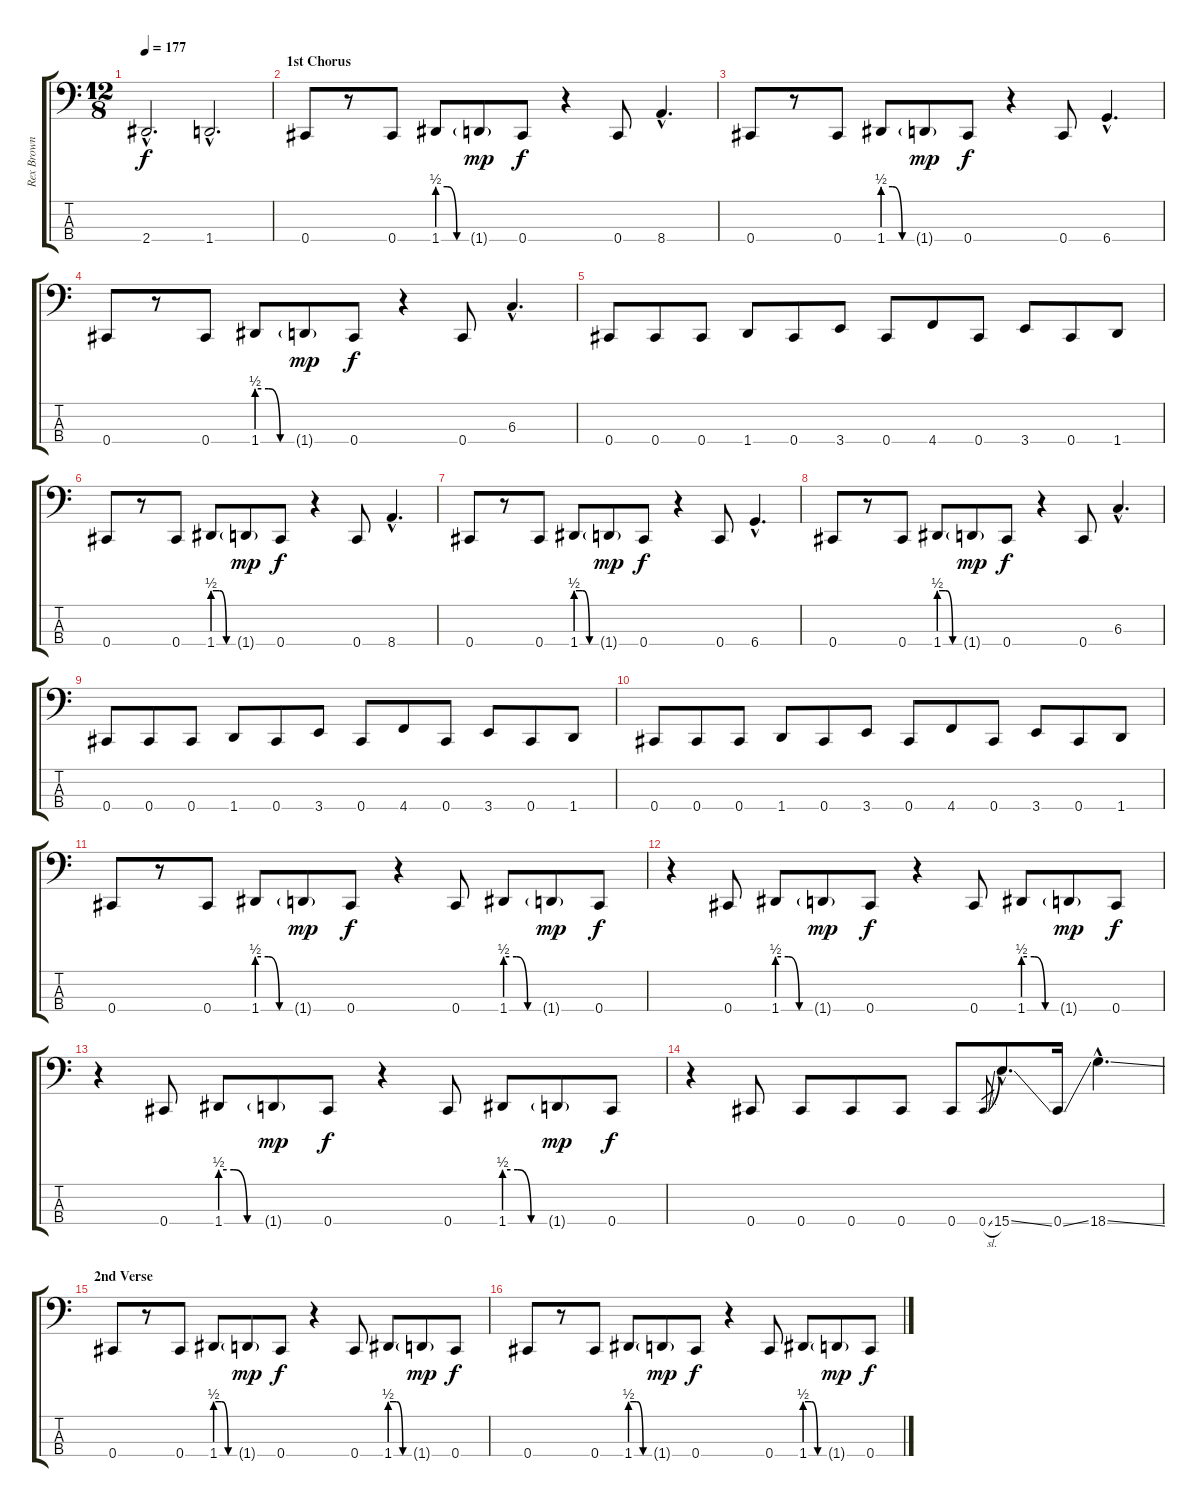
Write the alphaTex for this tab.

\track ("Rex Brown" "Rex Brown") {instrument electricbassfinger}
\staff {score tabs}
\tuning (E2 B1 Gb1 Db1) {hide}
\ts (12 8)
\tempo 177
\clef f4
\ks c
2.4{hac}.2{d dy f} 1.4{hac}.2{d} |
\section ("" "1st Chorus")
0.4.8 r.8 0.4.8 1.4{be (custom 0 2 20 2 40 0 60 0)}.8 1.4{g}.8{dy mp} 0.4.8{dy f} r.4 0.4.8 8.4{hac}.4{d} |
0.4.8 r.8 0.4.8 1.4{be (custom 0 2 20 2 40 0 60 0)}.8 1.4{g}.8{dy mp} 0.4.8{dy f} r.4 0.4.8 6.4{hac}.4{d} |
0.4.8 r.8 0.4.8 1.4{be (custom 0 2 20 2 40 0 60 0)}.8 1.4{g}.8{dy mp} 0.4.8{dy f} r.4 0.4.8 6.3{hac}.4{d} |
0.4.8 0.4.8 0.4.8 1.4.8 0.4.8 3.4.8 0.4.8 4.4.8 0.4.8 3.4.8 0.4.8 1.4.8 |
0.4.8 r.8 0.4.8 1.4{be (custom 0 2 20 2 40 0 60 0)}.8 1.4{g}.8{dy mp} 0.4.8{dy f} r.4 0.4.8 8.4{hac}.4{d} |
0.4.8 r.8 0.4.8 1.4{be (custom 0 2 20 2 40 0 60 0)}.8 1.4{g}.8{dy mp} 0.4.8{dy f} r.4 0.4.8 6.4{hac}.4{d} |
0.4.8 r.8 0.4.8 1.4{be (custom 0 2 20 2 40 0 60 0)}.8 1.4{g}.8{dy mp} 0.4.8{dy f} r.4 0.4.8 6.3{hac}.4{d} |
0.4.8 0.4.8 0.4.8 1.4.8 0.4.8 3.4.8 0.4.8 4.4.8 0.4.8 3.4.8 0.4.8 1.4.8 |
0.4.8 0.4.8 0.4.8 1.4.8 0.4.8 3.4.8 0.4.8 4.4.8 0.4.8 3.4.8 0.4.8 1.4.8 |
0.4.8 r.8 0.4.8 1.4{be (custom 0 2 20 2 40 0 60 0)}.8 1.4{g}.8{dy mp} 0.4.8{dy f} r.4 0.4.8 1.4{be (custom 0 2 20 2 40 0 60 0)}.8 1.4{g}.8{dy mp} 0.4.8{dy f} |
r.4 0.4.8 1.4{be (custom 0 2 20 2 40 0 60 0)}.8 1.4{g}.8{dy mp} 0.4.8{dy f} r.4 0.4.8 1.4{be (custom 0 2 20 2 40 0 60 0)}.8 1.4{g}.8{dy mp} 0.4.8{dy f} |
r.4 0.4.8 1.4{be (custom 0 2 20 2 40 0 60 0)}.8 1.4{g}.8{dy mp} 0.4.8{dy f} r.4 0.4.8 1.4{be (custom 0 2 20 2 40 0 60 0)}.8 1.4{g}.8{dy mp} 0.4.8{dy f} |
r.4 0.4.8 0.4.8 0.4.8 0.4.8 0.4.8 0.4{sl}.8{gr} 15.4{ss hac}.8{d} 0.4{ss}.16 18.4{ss hac}.4{d} |
\section ("" "2nd Verse")
0.4.8 r.8 0.4.8 1.4{be (custom 0 2 20 2 40 0 60 0)}.8 1.4{g}.8{dy mp} 0.4.8{dy f} r.4 0.4.8 1.4{be (custom 0 2 20 2 40 0 60 0)}.8 1.4{g}.8{dy mp} 0.4.8{dy f} |
0.4.8 r.8 0.4.8 1.4{be (custom 0 2 20 2 40 0 60 0)}.8 1.4{g}.8{dy mp} 0.4.8{dy f} r.4 0.4.8 1.4{be (custom 0 2 20 2 40 0 60 0)}.8 1.4{g}.8{dy mp} 0.4.8{dy f}
